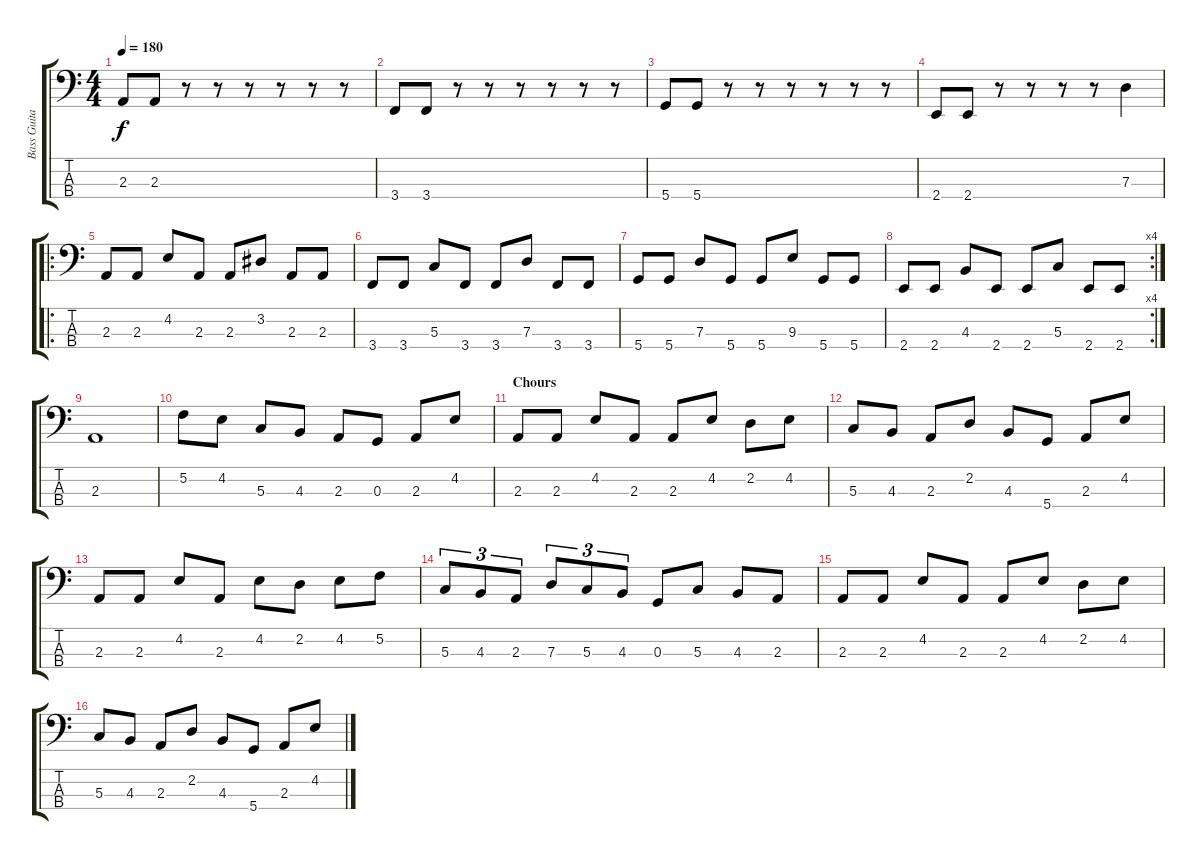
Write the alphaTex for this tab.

\track ("Bass Guitar" "Bass Guita") {instrument electricbassfinger}
\staff {score tabs}
\tuning (F2 C2 G1 D1) {hide}
\ts (4 4)
\tempo 180
\clef f4
\ks c
2.3.8{dy f} 2.3.8 r.8 r.8 r.8 r.8 r.8 r.8 |
3.4.8 3.4.8 r.8 r.8 r.8 r.8 r.8 r.8 |
5.4.8 5.4.8 r.8 r.8 r.8 r.8 r.8 r.8 |
2.4.8 2.4.8 r.8 r.8 r.8 r.8 7.3.4 |
\ro
2.3.8 2.3.8 4.2.8 2.3.8 2.3.8 3.2.8 2.3.8 2.3.8 |
3.4.8 3.4.8 5.3.8 3.4.8 3.4.8 7.3.8 3.4.8 3.4.8 |
5.4.8 5.4.8 7.3.8 5.4.8 5.4.8 9.3.8 5.4.8 5.4.8 |
\rc 4
2.4.8 2.4.8 4.3.8 2.4.8 2.4.8 5.3.8 2.4.8 2.4.8 |
2.3.1 |
5.2.8 4.2.8 5.3.8 4.3.8 2.3.8 0.3.8 2.3.8 4.2.8 |
\section ("" "Chours")
2.3.8 2.3.8 4.2.8 2.3.8 2.3.8 4.2.8 2.2.8 4.2.8 |
5.3.8 4.3.8 2.3.8 2.2.8 4.3.8 5.4.8 2.3.8 4.2.8 |
2.3.8 2.3.8 4.2.8 2.3.8 4.2.8 2.2.8 4.2.8 5.2.8 |
5.3.8{tu (3 2)} 4.3.8{tu (3 2)} 2.3.8{tu (3 2)} 7.3.8{tu (3 2)} 5.3.8{tu (3 2)} 4.3.8{tu (3 2)} 0.3.8 5.3.8 4.3.8 2.3.8 |
2.3.8 2.3.8 4.2.8 2.3.8 2.3.8 4.2.8 2.2.8 4.2.8 |
5.3.8 4.3.8 2.3.8 2.2.8 4.3.8 5.4.8 2.3.8 4.2.8
